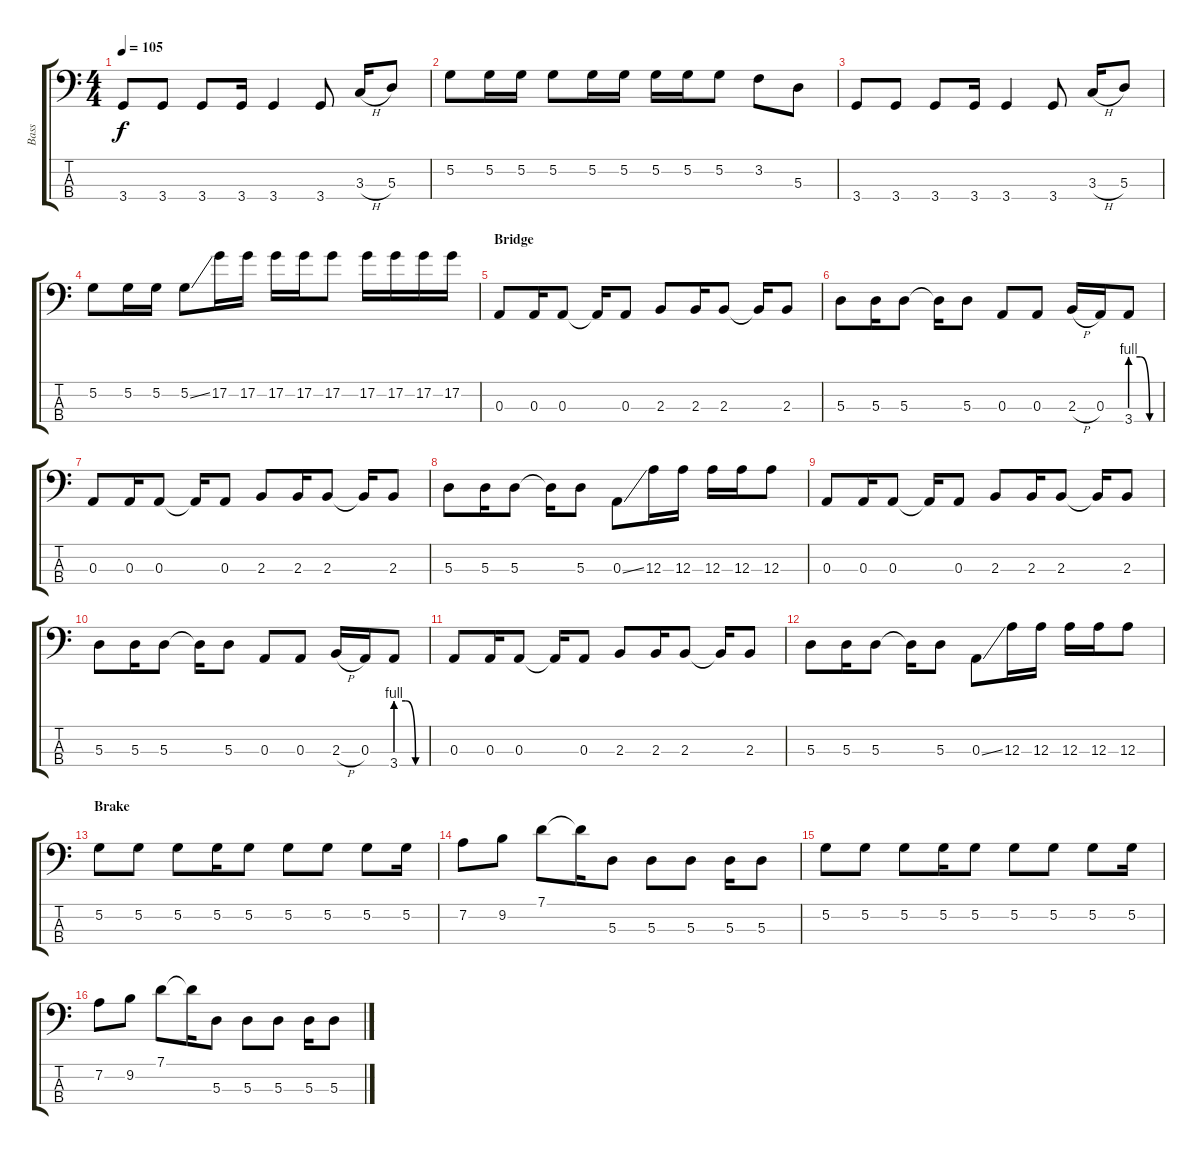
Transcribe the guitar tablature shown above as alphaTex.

\track ("Bass" "Bass") {instrument electricbassfinger}
\staff {score tabs}
\tuning (G2 D2 A1 E1) {hide}
\ts (4 4)
\tempo 105
\clef f4
\ks c
3.4.8{dy f} 3.4.8 3.4.8 3.4.16 3.4.4 3.4.8 3.3{h}.16 5.3.8 |
5.2.8 5.2.16 5.2.16 5.2.8 5.2.16 5.2.16 5.2.16 5.2.16 5.2.8 3.2.8 5.3.8 |
3.4.8 3.4.8 3.4.8 3.4.16 3.4.4 3.4.8 3.3{h}.16 5.3.8 |
5.2.8 5.2.16 5.2.16 5.2{ss}.8 17.2.16 17.2.16 17.2.16 17.2.16 17.2.8 17.2.16 17.2.16 17.2.16 17.2.16 |
\section ("" "Bridge")
0.3.8 0.3.16 0.3.8 0.3{t}.16 0.3.8 2.3.8 2.3.16 2.3.8 2.3{t}.16 2.3.8 |
5.3.8 5.3.16 5.3.8 5.3{t}.16 5.3.8 0.3.8 0.3.8 2.3{h}.16 0.3.16 3.4{be (custom 0 4 20 4 40 0 60 0)}.8 |
0.3.8 0.3.16 0.3.8 0.3{t}.16 0.3.8 2.3.8 2.3.16 2.3.8 2.3{t}.16 2.3.8 |
5.3.8 5.3.16 5.3.8 5.3{t}.16 5.3.8 0.3{ss}.8 12.3.16 12.3.16 12.3.16 12.3.16 12.3.8 |
0.3.8 0.3.16 0.3.8 0.3{t}.16 0.3.8 2.3.8 2.3.16 2.3.8 2.3{t}.16 2.3.8 |
5.3.8 5.3.16 5.3.8 5.3{t}.16 5.3.8 0.3.8 0.3.8 2.3{h}.16 0.3.16 3.4{be (custom 0 4 20 4 40 0 60 0)}.8 |
0.3.8 0.3.16 0.3.8 0.3{t}.16 0.3.8 2.3.8 2.3.16 2.3.8 2.3{t}.16 2.3.8 |
5.3.8 5.3.16 5.3.8 5.3{t}.16 5.3.8 0.3{ss}.8 12.3.16 12.3.16 12.3.16 12.3.16 12.3.8 |
\section ("" "Brake")
5.2.8 5.2.8 5.2.8 5.2.16 5.2.8 5.2.8 5.2.8 5.2.8 5.2.16 |
7.2.8 9.2.8 7.1.8 7.1{t}.16 5.3.8 5.3.8 5.3.8 5.3.16 5.3.8 |
5.2.8 5.2.8 5.2.8 5.2.16 5.2.8 5.2.8 5.2.8 5.2.8 5.2.16 |
7.2.8 9.2.8 7.1.8 7.1{t}.16 5.3.8 5.3.8 5.3.8 5.3.16 5.3.8
